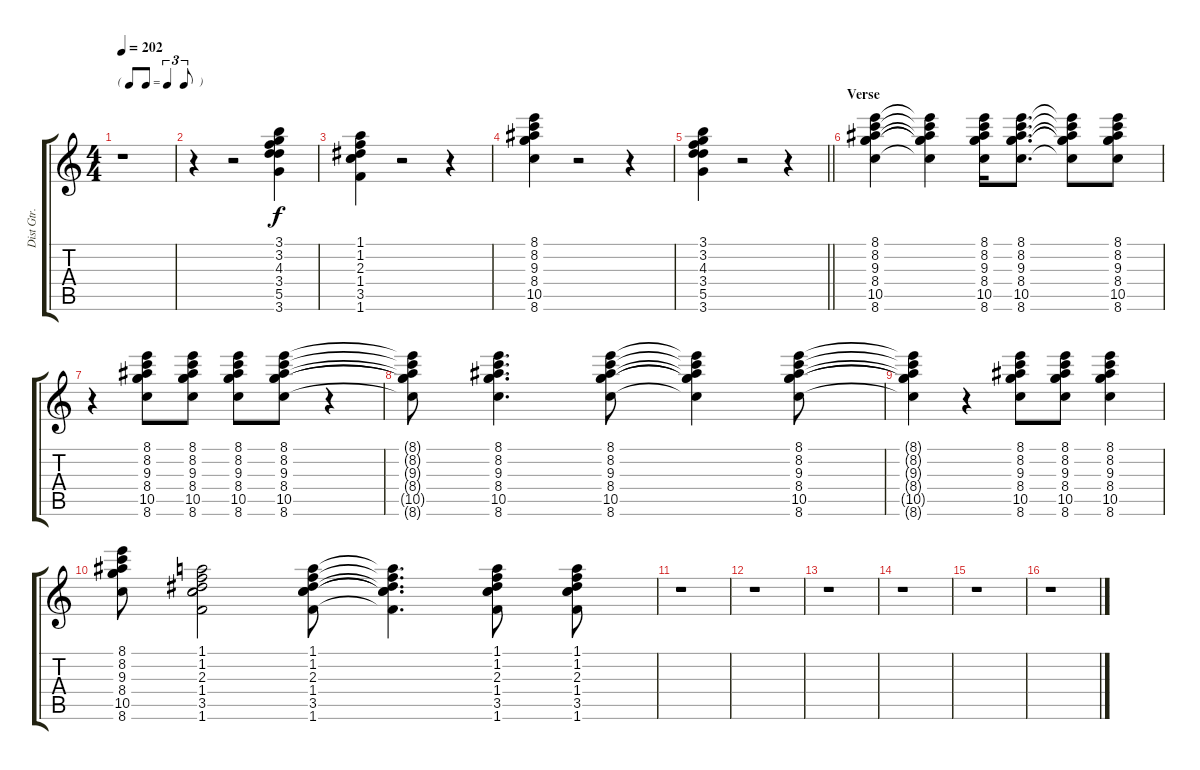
\track ("Dist Gtr." "Dist Gtr.") {instrument distortionguitar}
\staff {score tabs}
\tuning (E4 B3 G4 D4 A3 E3) {hide}
\ts (4 4)
\tf triplet8th
\tempo 202
\clef g2
\ks c
r.1{dy f} |
r.4 r.2 (3.1 3.2 4.3 3.4 5.5 3.6).4 |
(1.1 1.2 2.3 1.4 3.5 1.6).4 r.2 r.4 |
(8.1 8.2 9.3 8.4 10.5 8.6).4 r.2 r.4 |
\barLineRight lightlight
(3.1 3.2 4.3 3.4 5.5 3.6).4 r.2 r.4 |
\section ("" "Verse")
(8.1 8.2 9.3 8.4 10.5 8.6).4 (8.1{t} 8.2{t} 9.3{t} 8.4{t} 10.5{t} 8.6{t}).4 (8.1 8.2 9.3 8.4 10.5 8.6).16 (8.1 8.2 9.3 8.4 10.5 8.6).8{d} (8.1{t} 8.2{t} 9.3{t} 8.4{t} 10.5{t} 8.6{t}).8 (8.1 8.2 9.3 8.4 10.5 8.6).8 |
r.4 (8.1 8.2 9.3 8.4 10.5 8.6).8 (8.1 8.2 9.3 8.4 10.5 8.6).8 (8.1 8.2 9.3 8.4 10.5 8.6).8 (8.1 8.2 9.3 8.4 10.5 8.6).8 r.4 |
(8.1{t} 8.2{t} 9.3{t} 8.4{t} 10.5{t} 8.6{t}).8 (8.1 8.2 9.3 8.4 10.5 8.6).4{d} (8.1 8.2 9.3 8.4 10.5 8.6).8 (8.1{t} 8.2{t} 9.3{t} 8.4{t} 10.5{t} 8.6{t}).4 (8.1 8.2 9.3 8.4 10.5 8.6).8 |
(8.1{t} 8.2{t} 9.3{t} 8.4{t} 10.5{t} 8.6{t}).4 r.4 (8.1 8.2 9.3 8.4 10.5 8.6).8 (8.1 8.2 9.3 8.4 10.5 8.6).8 (8.1 8.2 9.3 8.4 10.5 8.6).4 |
(8.1 8.2 9.3 8.4 10.5 8.6).8 (1.1 1.2 2.3 1.4 3.5 1.6).2 (1.1 1.2 2.3 1.4 3.5 1.6).8 (1.1{t} 1.2{t} 2.3{t} 1.4{t} 3.5{t} 1.6{t}).4{d} (1.1 1.2 2.3 1.4 3.5 1.6).8 (1.1 1.2 2.3 1.4 3.5 1.6).8 |
r.1 |
r.1 |
r.1 |
r.1 |
r.1 |
r.1
